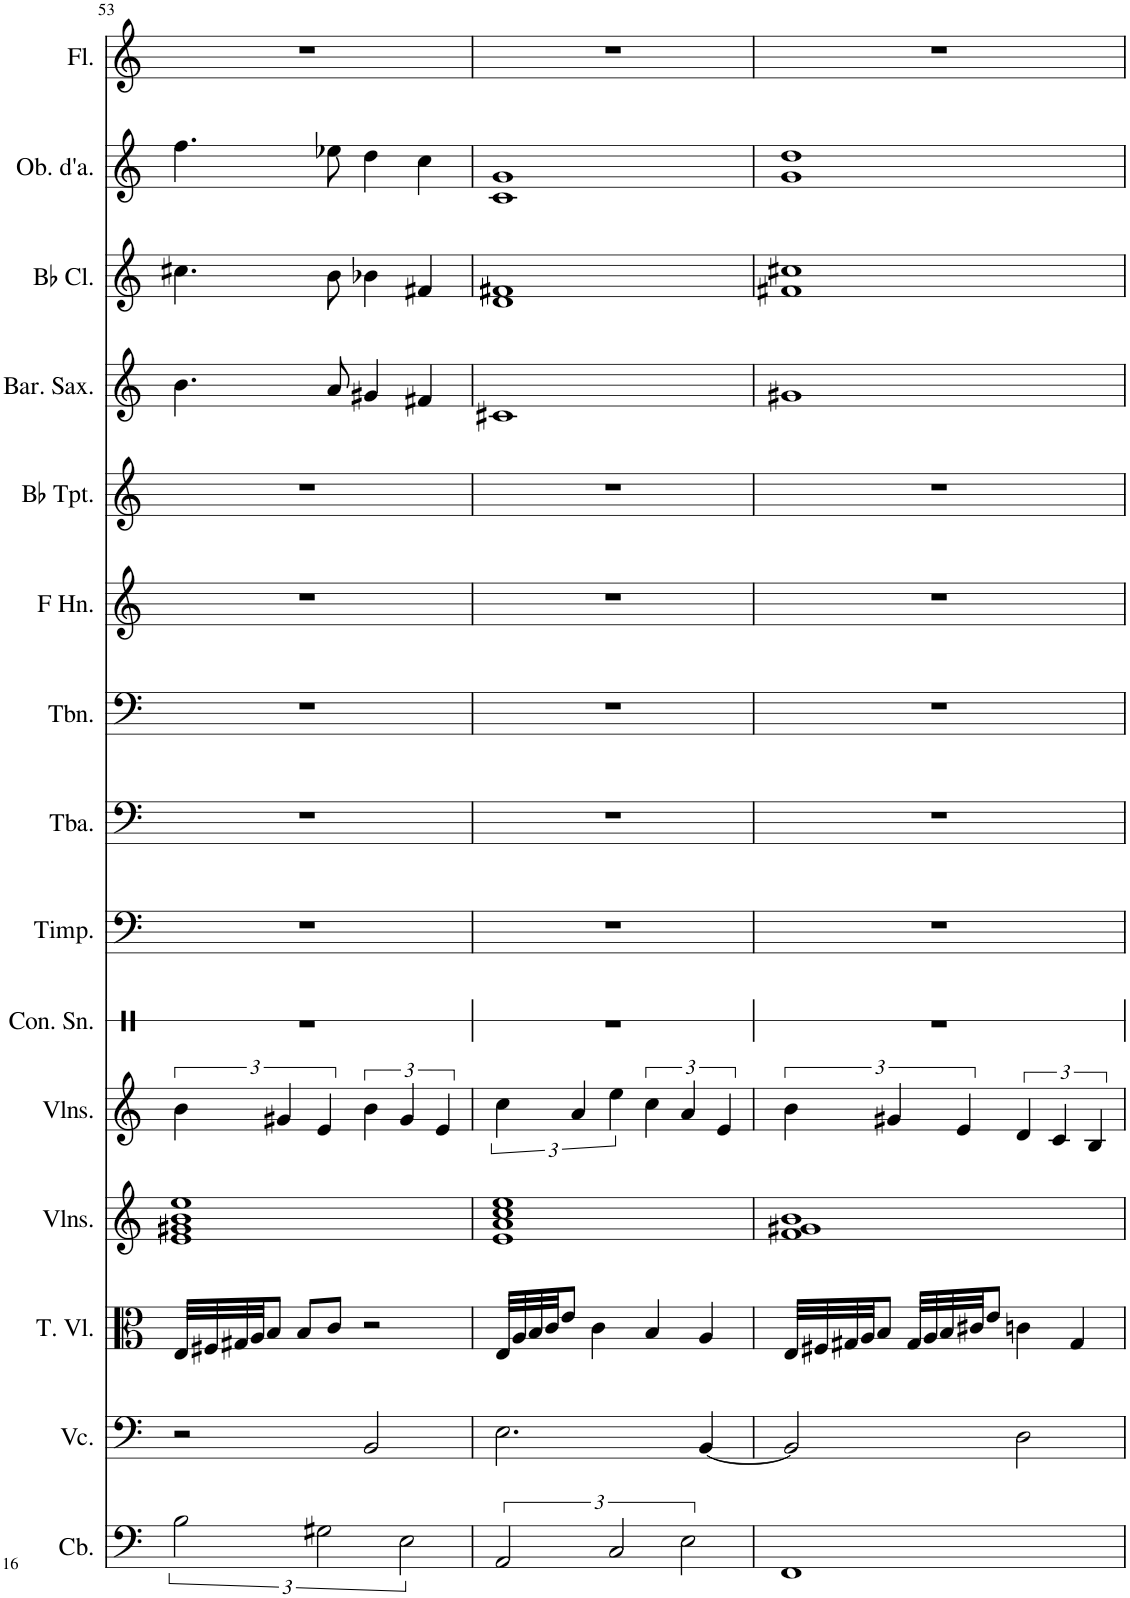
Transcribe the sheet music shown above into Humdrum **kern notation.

**kern	**kern	**kern	**kern	**kern	**kern	**kern	**kern	**kern	**kern	**kern	**kern	**kern	**kern	**kern
*part15	*part14	*part13	*part12	*part11	*part10	*part9	*part8	*part7	*part6	*part5	*part4	*part3	*part2	*part1
*staff15	*staff14	*staff13	*staff12	*staff11	*staff10	*staff9	*staff8	*staff7	*staff6	*staff5	*staff4	*staff3	*staff2	*staff1
*I"Contrabass, Cb.(15)	*I"Violoncello, Vcl.	*I"Tenor Viol, Vla.(13)	*I"Violins, Vl.II	*I"Violins, Vl.I(11)	*I"Concert Snare Drum, Perc.	*I"Timpani, Tp.(9)	*I"Tuba, Tuba(8)	*I"Trombone, Tb.(7)	*I"Horn in F, Hn.(6)	*I"Bb Trumpet, Tr.(5)	*I"Baritone Saxophone, B.Sax(4)	*I"Bb Clarinet, Cl.(3)	*I"Oboe d'amore, Ob.(2)	*I"Flute, Fl. (1)
*I'Cb.	*I'Vc.	*I'T. Vl.	*I'Vlns.	*I'Vlns.	*I'Con. Sn.	*I'Timp.	*I'Tba.	*I'Tbn.	*I'F Hn.	*I'Bb Tpt.	*I'Bar. Sax.	*I'Bb Cl.	*I'Ob. d'a.	*I'Fl.
!!LO:PB:g=z
*clefF4	*clefF4	*clefC3	*clefG2	*clefG2	*clefX	*clefF4	*clefF4	*clefF4	*clefG2	*clefG2	*clefG2	*clefG2	*clefG2	*clefG2
*Trd7c12	*	*	*	*	*	*	*	*	*Trd4c7	*Trd1c2	*Trd12c21	*Trd1c2	*Trd2c3	*
*k[]	*k[]	*k[]	*k[]	*k[]	*k[]	*k[]	*k[]	*k[]	*k[]	*k[]	*k[]	*k[]	*k[]	*k[]
*M4/4	*M4/4	*M4/4	*M4/4	*M4/4	*M4/4	*M4/4	*M4/4	*M4/4	*M4/4	*M4/4	*M4/4	*M4/4	*M4/4	*M4/4
=53	=53	=53	=53	=53	=53	=53	=53	=53	=53	=53	=53	=53	=53	=53
3B\	2r	32E/LLL	1e 1g#X 1b 1ee	6b\	1r	1r	1r	1r	1r	1r	4.b\	4.cc#X\	4.ff\	1r
.	.	32F#X/	.	.	.	.	.	.	.	.	.	.	.	.
.	.	32G#X/	.	.	.	.	.	.	.	.	.	.	.	.
.	.	32A/JJ	.	.	.	.	.	.	.	.	.	.	.	.
.	.	8B/J	.	.	.	.	.	.	.	.	.	.	.	.
.	.	.	.	6g#X/	.	.	.	.	.	.	.	.	.	.
.	.	8B/L	.	.	.	.	.	.	.	.	.	.	.	.
3G#X\	.	.	.	6e/	.	.	.	.	.	.	.	.	.	.
.	.	8c/J	.	.	.	.	.	.	.	.	8a/	8b\	8ee-X\	.
.	2BB/	2r	.	6b\	.	.	.	.	.	.	4g#X/	4b-X\	4dd\	.
3E\	.	.	.	6g#/	.	.	.	.	.	.	.	.	.	.
.	.	.	.	.	.	.	.	.	.	.	4f#X/	4f#X/	4cc\	.
.	.	.	.	6e/	.	.	.	.	.	.	.	.	.	.
=54	=54	=54	=54	=54	=54	=54	=54	=54	=54	=54	=54	=54	=54	=54
3AA/	2.E\	32E/LLL	1e 1a 1cc 1ee	6cc\	1r	1r	1r	1r	1r	1r	1c#X	1d 1f#X	1c 1g	1r
.	.	32A/	.	.	.	.	.	.	.	.	.	.	.	.
.	.	32B/	.	.	.	.	.	.	.	.	.	.	.	.
.	.	32c/JJ	.	.	.	.	.	.	.	.	.	.	.	.
.	.	8e/J	.	.	.	.	.	.	.	.	.	.	.	.
.	.	.	.	6a/	.	.	.	.	.	.	.	.	.	.
.	.	4c\	.	.	.	.	.	.	.	.	.	.	.	.
3C/	.	.	.	6ee\	.	.	.	.	.	.	.	.	.	.
.	.	4B/	.	6cc\	.	.	.	.	.	.	.	.	.	.
3E\	.	.	.	6a/	.	.	.	.	.	.	.	.	.	.
.	[4BB/	4A/	.	.	.	.	.	.	.	.	.	.	.	.
.	.	.	.	6e/	.	.	.	.	.	.	.	.	.	.
=55	=55	=55	=55	=55	=55	=55	=55	=55	=55	=55	=55	=55	=55	=55
1FF	2BB/]	32E/LLL	1f 1g#X 1b	6b\	1r	1r	1r	1r	1r	1r	1g#X	1f#X 1cc#X	1g 1dd	1r
.	.	32F#X/	.	.	.	.	.	.	.	.	.	.	.	.
.	.	32G#X/	.	.	.	.	.	.	.	.	.	.	.	.
.	.	32A/JJ	.	.	.	.	.	.	.	.	.	.	.	.
.	.	8B/J	.	.	.	.	.	.	.	.	.	.	.	.
.	.	.	.	6g#X/	.	.	.	.	.	.	.	.	.	.
.	.	32G#/LLL	.	.	.	.	.	.	.	.	.	.	.	.
.	.	32A/	.	.	.	.	.	.	.	.	.	.	.	.
.	.	32B/	.	.	.	.	.	.	.	.	.	.	.	.
.	.	.	.	6e/	.	.	.	.	.	.	.	.	.	.
.	.	32c#X/JJ	.	.	.	.	.	.	.	.	.	.	.	.
.	.	8e/J	.	.	.	.	.	.	.	.	.	.	.	.
.	2D\	4cn\	.	6d/	.	.	.	.	.	.	.	.	.	.
.	.	.	.	6c/	.	.	.	.	.	.	.	.	.	.
.	.	4G#/	.	.	.	.	.	.	.	.	.	.	.	.
.	.	.	.	6B/	.	.	.	.	.	.	.	.	.	.
=	=	=	=	=	=	=	=	=	=	=	=	=	=	=
*-	*-	*-	*-	*-	*-	*-	*-	*-	*-	*-	*-	*-	*-	*-
